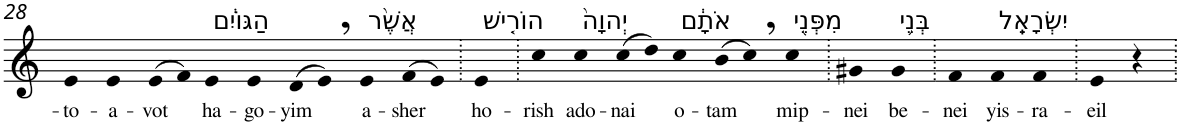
**kern	**text
*part1	*part1
*staff1	*staff1
*I"Piano	*
*I'Pno	*
!!LO:PB:g=z
*clefG2	*
*k[]	*
=28	=28
!	!LO:LY:b
4e	-to-
!	!LO:LY:b
4e	-a-
!	!LO:LY:b
(>8e	-vot
8f)	.
!LO:TX:a:t=הַגּוֹיִ֔ם	!
!	!LO:LY:b
4e	ha-
!	!LO:LY:b
4e	-go-
!	!LO:LY:b
(>8d	-yim
8e,)	.
!LO:TX:a:t=אֲשֶׁ֨ר	!
!	!LO:LY:b
4e	a-
!	!LO:LY:b
(>8f	-sher
8e)	.
=29.	=29.
!LO:TX:a:t=הוֹרִ֤ישׁ	!
!	!LO:LY:b
4e	ho-
=30.	=30.
!	!LO:LY:b
4cc	-rish
!LO:TX:a:t=יְהוָה֙	!
!	!LO:LY:b
4cc	ado-
!	!LO:LY:b
(>8cc	-nai
8dd)	.
!LO:TX:a:t=אֹתָ֔ם	!
!	!LO:LY:b
4cc	o-
!	!LO:LY:b
(>8b	-tam
8cc,)	.
!LO:TX:a:t=מִפְּנֵ֖י	!
!	!LO:LY:b
4cc	mip-
=31.	=31.
!	!LO:LY:b
4g#X	-nei
!LO:TX:a:t=בְּנֵ֥י	!
!	!LO:LY:b
4g#	be-
=32.	=32.
!	!LO:LY:b
4f	-nei
!LO:TX:a:t=יִשְׂרָאֵֽל	!
!	!LO:LY:b
4f	yis-
!	!LO:LY:b
4f	-ra-
=33.	=33.
!	!LO:LY:b
4e	-eil
4r	.
=.	=.
*-	*-
